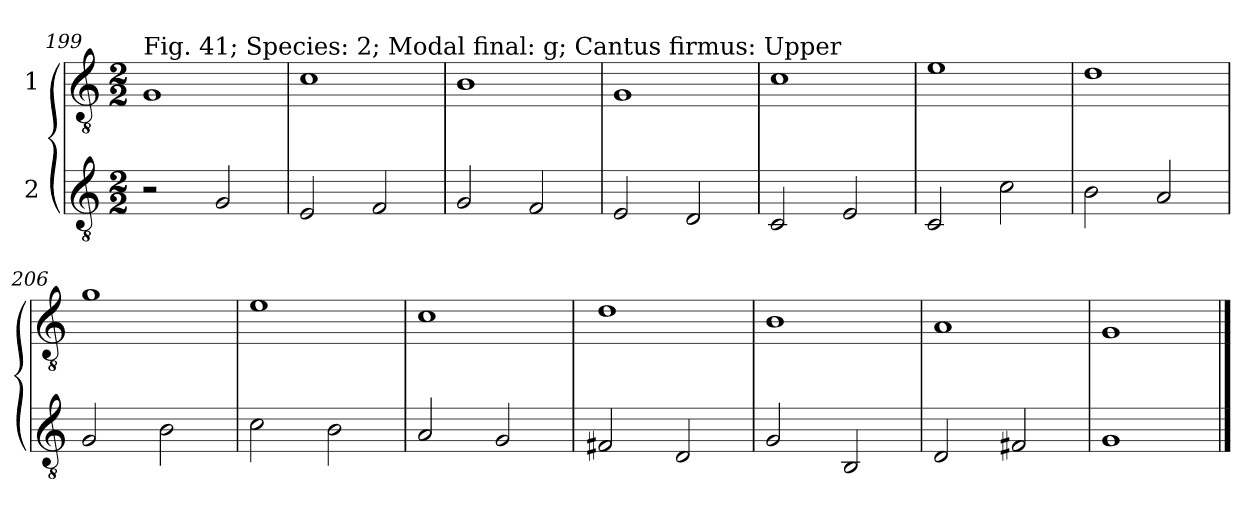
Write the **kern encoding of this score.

**kern	**kern
*part2	*part1
*staff2	*staff1
*I"2	*I"1
!!LO:LB:g=z
*clefGv2	*clefGv2
*k[]	*k[]
*M2/2	*M2/2
=199	=199
!	!LO:TX:a:t=Fig. 41; Species&colon; 2; Modal final&colon; g; Cantus firmus&colon; Upper
2r	1G
2G/	.
=200	=200
2E/	1c
2F/	.
=201	=201
2G/	1B
2F/	.
=202	=202
2E/	1G
2D/	.
=203	=203
2C/	1c
2E/	.
=204	=204
2C/	1e
2c\	.
=205	=205
2B\	1d
2A/	.
!!LO:LB:g=z
=206	=206
2G/	1g
2B\	.
=207	=207
2c\	1e
2B\	.
=208	=208
2A/	1c
2G/	.
=209	=209
2F#X/	1d
2D/	.
=210	=210
2G/	1B
2BB/	.
=211	=211
2D/	1A
2F#X/	.
=212	=212
1G	1G
==	==
*-	*-
